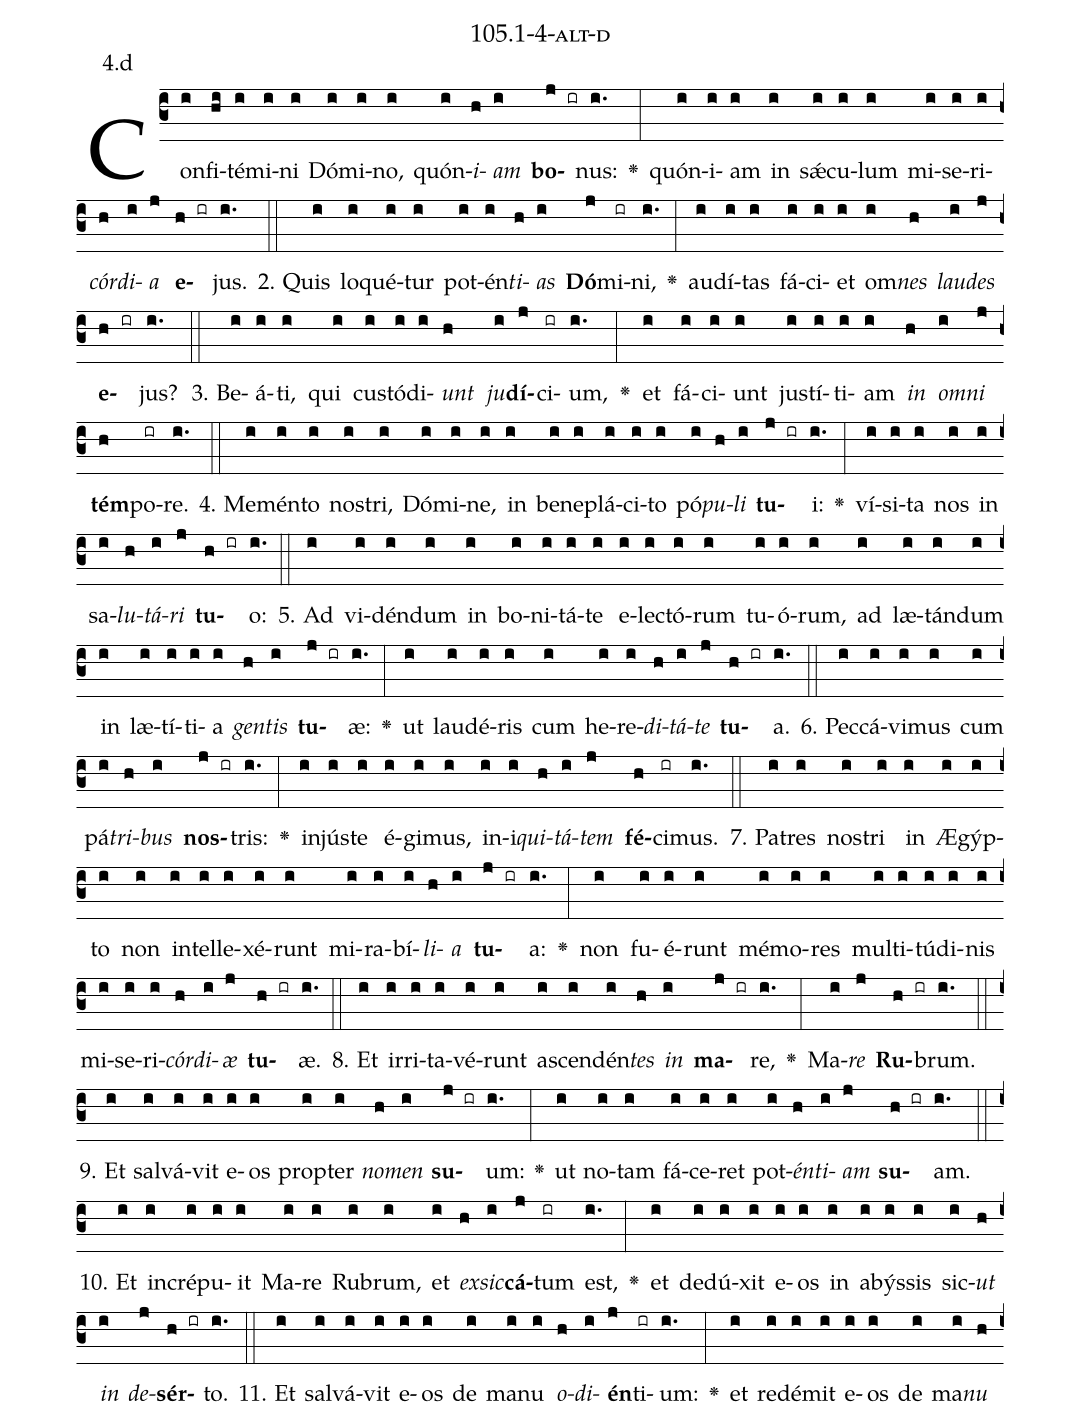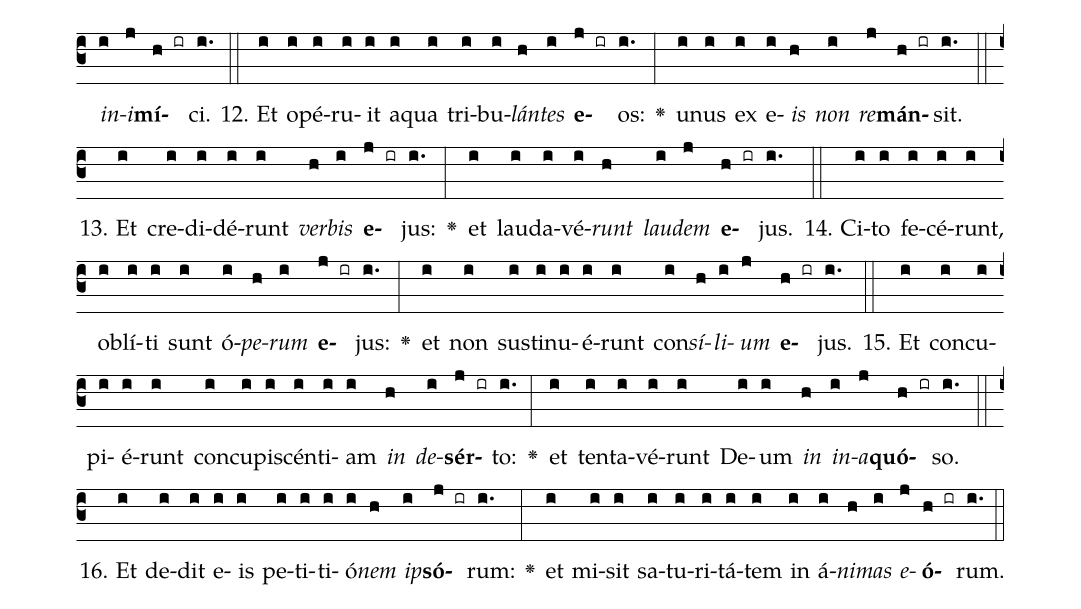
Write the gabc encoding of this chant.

name: 105.1-4-alt-d;
annotation: 4.d;
%%
(c3)Con(i)fi(hi)té(i)mi(i)ni(i) Dó(i)mi(i)no,(i) quón(i)<i>i</i>(h)<i>am</i>(i) <b>bo</b>(j ir)nus:(i.) <v>\greheightstar</v>(:) quón(i)i(i)am(i) in(i) sǽ(i)cu(i)lum(i) mi(i)se(i)ri(i)<i>cór</i>(h)<i>di</i>(i)<i>a</i>(j) <b>e</b>(h ir)jus.(i.) (::)
2. Quis(i) lo(i)qué(i)tur(i) pot(i)én(i)<i>ti</i>(h)<i>as</i>(i) <b>Dó</b>(j)mi(ir)ni,(i.) <v>\greheightstar</v>(:) au(i)dí(i)tas(i) fá(i)ci(i)et(i) om(i)<i>nes</i>(h) <i>lau</i>(i)<i>des</i>(j) <b>e</b>(h ir)jus?(i.) (::)
3. Be(i)á(i)ti,(i) qui(i) cus(i)tó(i)di(i)<i>unt</i>(h) <i>ju</i>(i)<b>dí</b>(j)ci(ir)um,(i.) <v>\greheightstar</v>(:) et(i) fá(i)ci(i)unt(i) jus(i)tí(i)ti(i)am(i) <i>in</i>(h) <i>om</i>(i)<i>ni</i>(j) <b>tém</b>(h)po(ir)re.(i.) (::)
4. Me(i)mén(i)to(i) nos(i)tri,(i) Dó(i)mi(i)ne,(i) in(i) be(i)ne(i)plá(i)ci(i)to(i) pó(i)<i>pu</i>(h)<i>li</i>(i) <b>tu</b>(j ir)i:(i.) <v>\greheightstar</v>(:) ví(i)si(i)ta(i) nos(i) in(i) sa(i)<i>lu</i>(h)<i>tá</i>(i)<i>ri</i>(j) <b>tu</b>(h ir)o:(i.) (::)
5. Ad(i) vi(i)dén(i)dum(i) in(i) bo(i)ni(i)tá(i)te(i) e(i)lec(i)tó(i)rum(i) tu(i)ó(i)rum,(i) ad(i) læ(i)tán(i)dum(i) in(i) læ(i)tí(i)ti(i)a(i) <i>gen</i>(h)<i>tis</i>(i) <b>tu</b>(j ir)æ:(i.) <v>\greheightstar</v>(:) ut(i) lau(i)dé(i)ris(i) cum(i) he(i)re(i)<i>di</i>(h)<i>tá</i>(i)<i>te</i>(j) <b>tu</b>(h ir)a.(i.) (::)
6. Pec(i)cá(i)vi(i)mus(i) cum(i) pá(i)<i>tri</i>(h)<i>bus</i>(i) <b>nos</b>(j ir)tris:(i.) <v>\greheightstar</v>(:) in(i)jús(i)te(i) é(i)gi(i)mus,(i) in(i)i(i)<i>qui</i>(h)<i>tá</i>(i)<i>tem</i>(j) <b>fé</b>(h)ci(ir)mus.(i.) (::)
7. Pa(i)tres(i) nos(i)tri(i) in(i) Æ(i)gýp(i)to(i) non(i) in(i)tel(i)le(i)xé(i)runt(i) mi(i)ra(i)bí(i)<i>li</i>(h)<i>a</i>(i) <b>tu</b>(j ir)a:(i.) <v>\greheightstar</v>(:) non(i) fu(i)é(i)runt(i) mé(i)mo(i)res(i) mul(i)ti(i)tú(i)di(i)nis(i) mi(i)se(i)ri(i)<i>cór</i>(h)<i>di</i>(i)<i>æ</i>(j) <b>tu</b>(h ir)æ.(i.) (::)
8. Et(i) ir(i)ri(i)ta(i)vé(i)runt(i) a(i)scen(i)dén(i)<i>tes</i>(h) <i>in</i>(i) <b>ma</b>(j ir)re,(i.) <v>\greheightstar</v>(:) Ma(i)<i>re</i>(j) <b>Ru</b>(h ir)brum.(i.) (::)
9. Et(i) sal(i)vá(i)vit(i) e(i)os(i) prop(i)ter(i) <i>no</i>(h)<i>men</i>(i) <b>su</b>(j ir)um:(i.) <v>\greheightstar</v>(:) ut(i) no(i)tam(i) fá(i)ce(i)ret(i) pot(i)<i>én</i>(h)<i>ti</i>(i)<i>am</i>(j) <b>su</b>(h ir)am.(i.) (::)
10. Et(i) in(i)cré(i)pu(i)it(i) Ma(i)re(i) Ru(i)brum,(i) et(i) <i>ex</i>(h)<i>sic</i>(i)<b>cá</b>(j)tum(ir) est,(i.) <v>\greheightstar</v>(:) et(i) de(i)dú(i)xit(i) e(i)os(i) in(i) a(i)býs(i)sis(i) sic(i)<i>ut</i>(h) <i>in</i>(i) <i>de</i>(j)<b>sér</b>(h ir)to.(i.) (::)
11. Et(i) sal(i)vá(i)vit(i) e(i)os(i) de(i) ma(i)nu(i) <i>o</i>(h)<i>di</i>(i)<b>én</b>(j)ti(ir)um:(i.) <v>\greheightstar</v>(:) et(i) red(i)é(i)mit(i) e(i)os(i) de(i) ma(i)<i>nu</i>(h) <i>in</i>(i)<i>i</i>(j)<b>mí</b>(h ir)ci.(i.) (::)
12. Et(i) o(i)pé(i)ru(i)it(i) a(i)qua(i) tri(i)bu(i)<i>lán</i>(h)<i>tes</i>(i) <b>e</b>(j ir)os:(i.) <v>\greheightstar</v>(:) u(i)nus(i) ex(i) e(i)<i>is</i>(h) <i>non</i>(i) <i>re</i>(j)<b>mán</b>(h ir)sit.(i.) (::)
13. Et(i) cre(i)di(i)dé(i)runt(i) <i>ver</i>(h)<i>bis</i>(i) <b>e</b>(j ir)jus:(i.) <v>\greheightstar</v>(:) et(i) lau(i)da(i)vé(i)<i>runt</i>(h) <i>lau</i>(i)<i>dem</i>(j) <b>e</b>(h ir)jus.(i.) (::)
14. Ci(i)to(i) fe(i)cé(i)runt,(i) ob(i)lí(i)ti(i) sunt(i) ó(i)<i>pe</i>(h)<i>rum</i>(i) <b>e</b>(j ir)jus:(i.) <v>\greheightstar</v>(:) et(i) non(i) sus(i)ti(i)nu(i)é(i)runt(i) con(i)<i>sí</i>(h)<i>li</i>(i)<i>um</i>(j) <b>e</b>(h ir)jus.(i.) (::)
15. Et(i) con(i)cu(i)pi(i)é(i)runt(i) con(i)cu(i)pi(i)scén(i)ti(i)am(i) <i>in</i>(h) <i>de</i>(i)<b>sér</b>(j ir)to:(i.) <v>\greheightstar</v>(:) et(i) ten(i)ta(i)vé(i)runt(i) De(i)um(i) <i>in</i>(h) <i>in</i>(i)<i>a</i>(j)<b>quó</b>(h ir)so.(i.) (::)
16. Et(i) de(i)dit(i) e(i)is(i) pe(i)ti(i)ti(i)ó(i)<i>nem</i>(h) <i>ip</i>(i)<b>só</b>(j ir)rum:(i.) <v>\greheightstar</v>(:) et(i) mi(i)sit(i) sa(i)tu(i)ri(i)tá(i)tem(i) in(i) á(i)<i>ni</i>(h)<i>mas</i>(i) <i>e</i>(j)<b>ó</b>(h ir)rum.(i.) (::)
